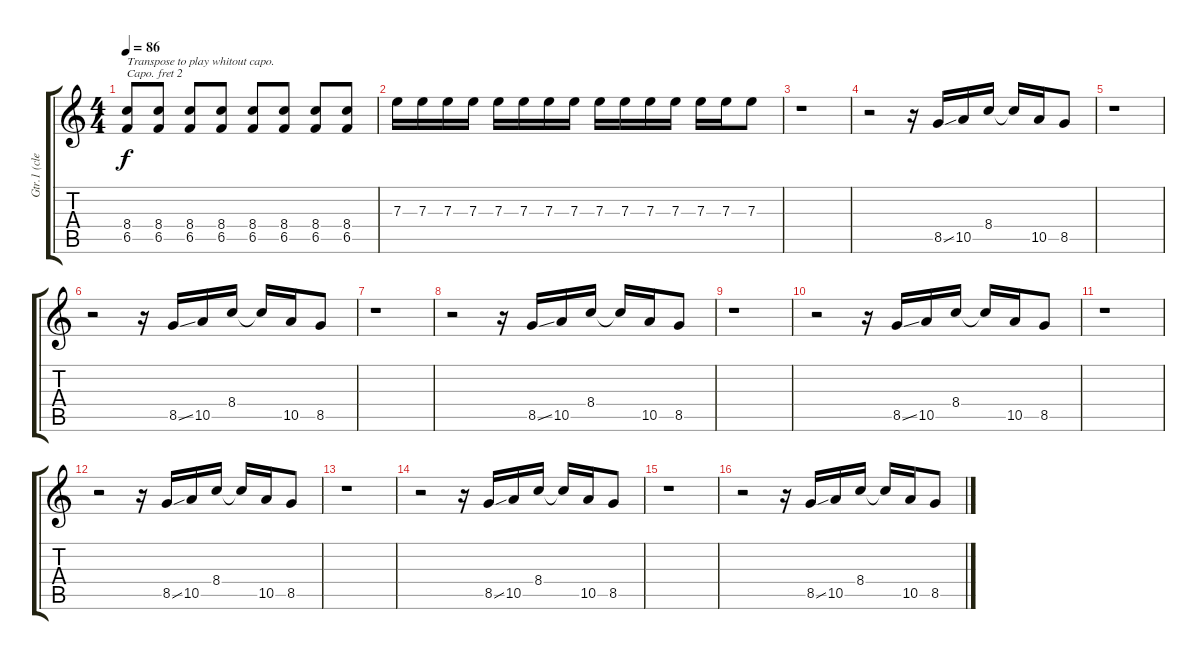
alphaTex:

\track ("Gtr.1 (clean)" "Gtr.1 (cle") {instrument electricguitarclean}
\staff {score tabs}
\capo 2
\tuning (E4 B3 G3 D3 A2 E2) {hide}
\ts (4 4)
\tempo 86
\clef g2
\ks c
(8.4 6.5).8{txt "Transpose to play whitout capo." dy f} (8.4 6.5).8 (8.4 6.5).8 (8.4 6.5).8 (8.4 6.5).8 (8.4 6.5).8 (8.4 6.5).8 (8.4 6.5).8 |
7.3.16 7.3.16 7.3.16 7.3.16 7.3.16 7.3.16 7.3.16 7.3.16 7.3.16 7.3.16 7.3.16 7.3.16 7.3.16 7.3.16 7.3.8 |
r.1 |
r.2 r.16 8.5{ss}.16 10.5.16 8.4.16 8.4{t}.16 10.5.16 8.5.8 |
r.1 |
r.2 r.16 8.5{ss}.16 10.5.16 8.4.16 8.4{t}.16 10.5.16 8.5.8 |
r.1 |
r.2 r.16 8.5{ss}.16 10.5.16 8.4.16 8.4{t}.16 10.5.16 8.5.8 |
r.1 |
r.2 r.16 8.5{ss}.16 10.5.16 8.4.16 8.4{t}.16 10.5.16 8.5.8 |
r.1 |
r.2 r.16 8.5{ss}.16 10.5.16 8.4.16 8.4{t}.16 10.5.16 8.5.8 |
r.1 |
r.2 r.16 8.5{ss}.16 10.5.16 8.4.16 8.4{t}.16 10.5.16 8.5.8 |
r.1 |
r.2 r.16 8.5{ss}.16 10.5.16 8.4.16 8.4{t}.16 10.5.16 8.5.8
